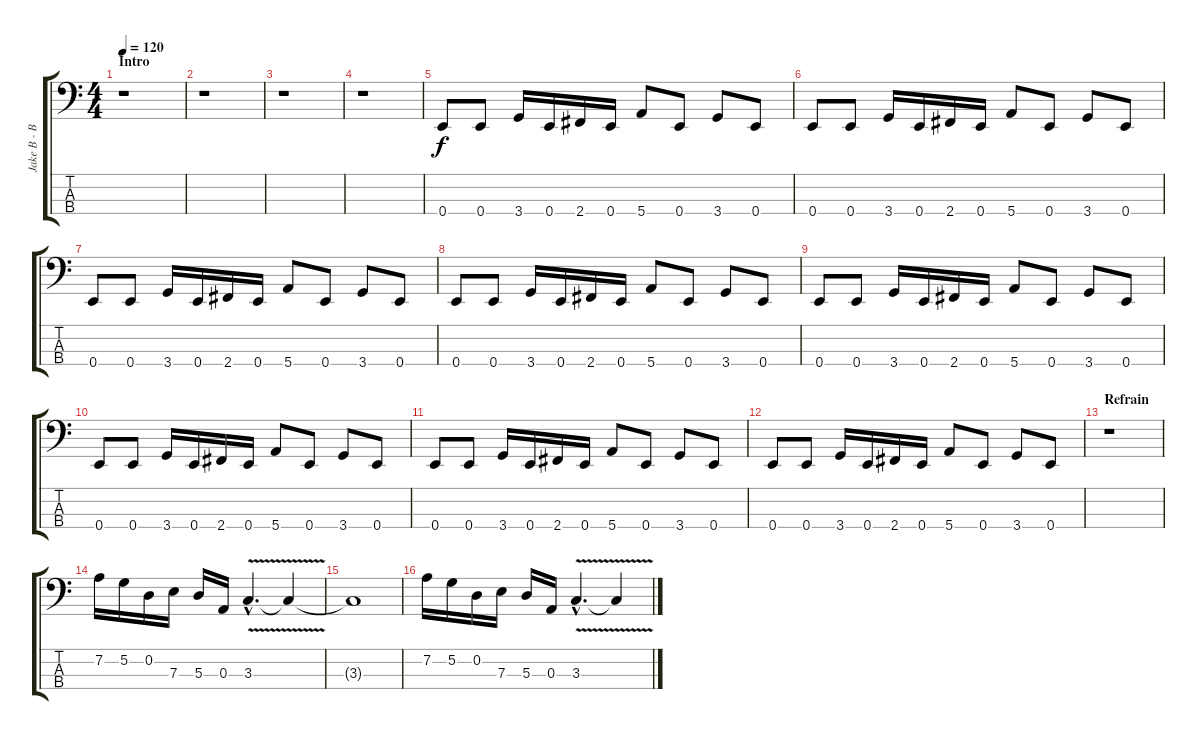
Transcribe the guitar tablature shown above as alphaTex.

\track ("Jake B - Bass" "Jake B - B") {instrument electricbassfinger}
\staff {score tabs}
\tuning (G2 D2 A1 E1) {hide}
\ts (4 4)
\section ("" "Intro")
\tempo 120
\clef f4
\ks c
r.1{dy f instrument electricbassfinger} |
r.1 |
r.1 |
r.1 |
0.4.8 0.4.8 3.4.16 0.4.16 2.4.16 0.4.16 5.4.8 0.4.8 3.4.8 0.4.8 |
0.4.8 0.4.8 3.4.16 0.4.16 2.4.16 0.4.16 5.4.8 0.4.8 3.4.8 0.4.8 |
0.4.8 0.4.8 3.4.16 0.4.16 2.4.16 0.4.16 5.4.8 0.4.8 3.4.8 0.4.8 |
0.4.8 0.4.8 3.4.16 0.4.16 2.4.16 0.4.16 5.4.8 0.4.8 3.4.8 0.4.8 |
0.4.8 0.4.8 3.4.16 0.4.16 2.4.16 0.4.16 5.4.8 0.4.8 3.4.8 0.4.8 |
0.4.8 0.4.8 3.4.16 0.4.16 2.4.16 0.4.16 5.4.8 0.4.8 3.4.8 0.4.8 |
0.4.8 0.4.8 3.4.16 0.4.16 2.4.16 0.4.16 5.4.8 0.4.8 3.4.8 0.4.8 |
0.4.8 0.4.8 3.4.16 0.4.16 2.4.16 0.4.16 5.4.8 0.4.8 3.4.8 0.4.8 |
\section ("" "Refrain")
r.1 |
7.2.16 5.2.16 0.2.16 7.3.16 5.3.16 0.3.16 3.3{v hac}.4{d} 3.3{t}.4 |
3.3{t}.1 |
7.2.16 5.2.16 0.2.16 7.3.16 5.3.16 0.3.16 3.3{v hac}.4{d} 3.3{t}.4
